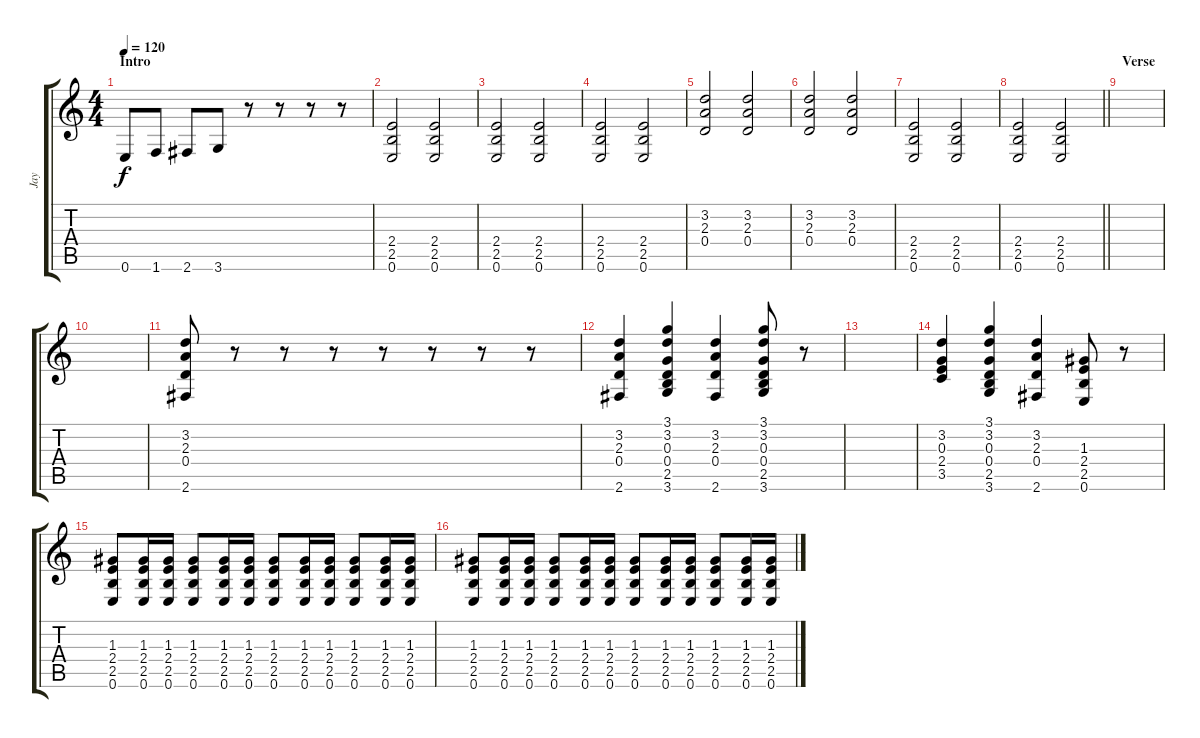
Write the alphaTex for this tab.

\track ("Jay" "Jay") {instrument electricguitarjazz}
\staff {score tabs}
\tuning (E4 B3 G3 D3 A2 E2) {hide}
\ts (4 4)
\section ("" "Intro")
\tempo 120
\clef g2
\ks c
0.6.8{dy f instrument electricguitarjazz} 1.6.8 2.6.8 3.6.8 r.8 r.8 r.8 r.8 |
(2.4 2.5 0.6).2 (2.4 2.5 0.6).2 |
(2.4 2.5 0.6).2 (2.4 2.5 0.6).2 |
(2.4 2.5 0.6).2 (2.4 2.5 0.6).2 |
(3.2 2.3 0.4).2 (3.2 2.3 0.4).2 |
(3.2 2.3 0.4).2 (3.2 2.3 0.4).2 |
(2.4 2.5 0.6).2 (2.4 2.5 0.6).2 |
\barLineRight lightlight
(2.4 2.5 0.6).2 (2.4 2.5 0.6).2 |
\section ("" "Verse")
|
|
(3.2 2.3 0.4 2.6).8 r.8 r.8 r.8 r.8 r.8 r.8 r.8 |
(3.2 2.3 0.4 2.6).4 (3.1 3.2 0.3 0.4 2.5 3.6).4 (3.2 2.3 0.4 2.6).4 (3.1 3.2 0.3 0.4 2.5 3.6).8 r.8 |
|
(3.2 0.3 2.4 3.5).4 (3.1 3.2 0.3 0.4 2.5 3.6).4 (3.2 2.3 0.4 2.6).4 (1.3 2.4 2.5 0.6).8 r.8 |
(1.3 2.4 2.5 0.6).8 (1.3 2.4 2.5 0.6).16 (1.3 2.4 2.5 0.6).16 (1.3 2.4 2.5 0.6).8 (1.3 2.4 2.5 0.6).16 (1.3 2.4 2.5 0.6).16 (1.3 2.4 2.5 0.6).8 (1.3 2.4 2.5 0.6).16 (1.3 2.4 2.5 0.6).16 (1.3 2.4 2.5 0.6).8 (1.3 2.4 2.5 0.6).16 (1.3 2.4 2.5 0.6).16 |
(1.3 2.4 2.5 0.6).8 (1.3 2.4 2.5 0.6).16 (1.3 2.4 2.5 0.6).16 (1.3 2.4 2.5 0.6).8 (1.3 2.4 2.5 0.6).16 (1.3 2.4 2.5 0.6).16 (1.3 2.4 2.5 0.6).8 (1.3 2.4 2.5 0.6).16 (1.3 2.4 2.5 0.6).16 (1.3 2.4 2.5 0.6).8 (1.3 2.4 2.5 0.6).16 (1.3 2.4 2.5 0.6).16
